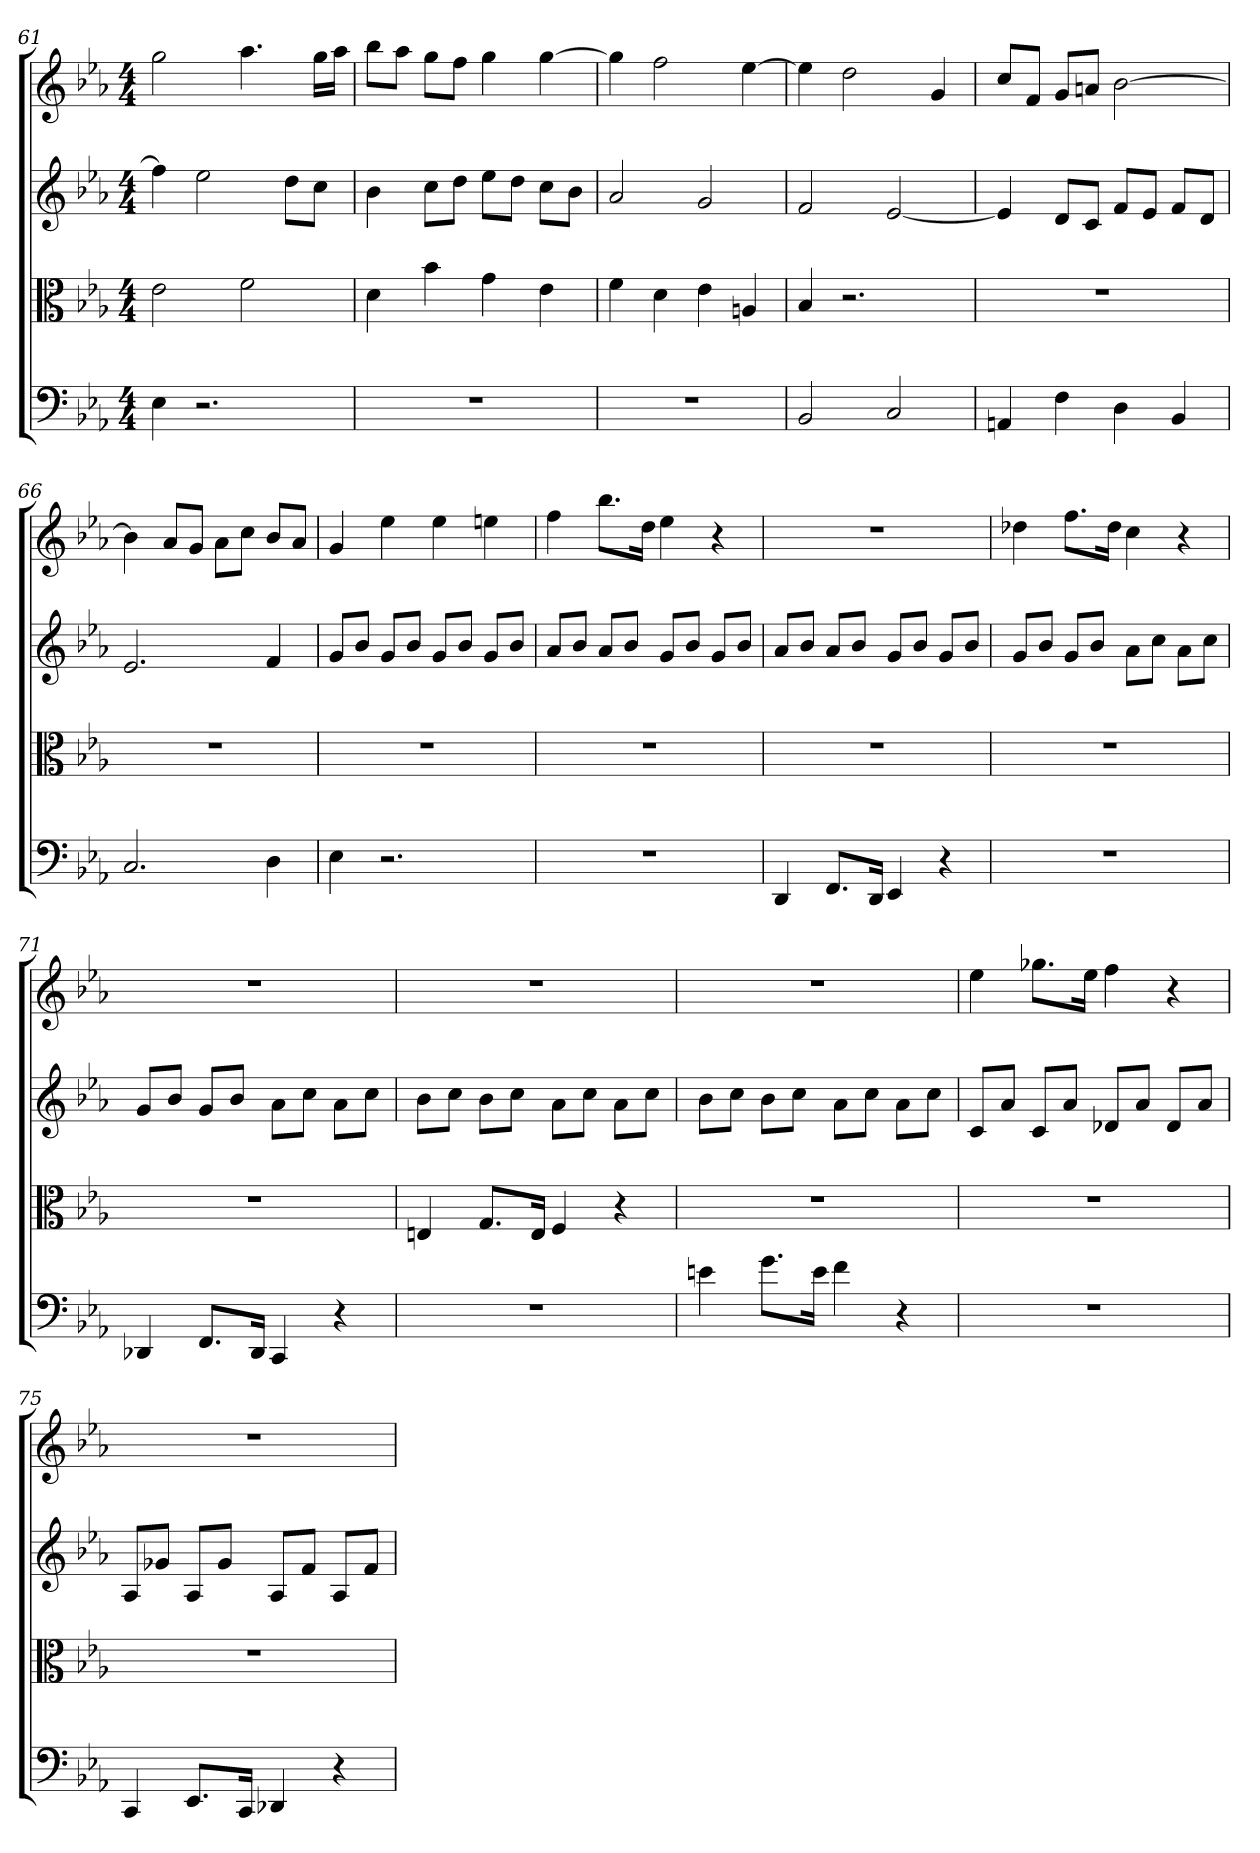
**kern	**kern	**kern	**kern
*part4	*part3	*part2	*part1
*staff4	*staff3	*staff2	*staff1
*clefF4	*clefC3	*	*
*k[b-e-a-]	*k[b-e-a-]	*k[b-e-a-]	*k[b-e-a-]
*E-:	*E-:	*E-:	*E-:
*M4/4	*M4/4	*M4/4	*M4/4
=61	=61	=61	=61
4E-	2e-	4ff]	2gg
2.r	.	2ee-	.
.	2f	.	4.aa-
.	.	8ddL	.
.	.	8ccJ	16ggLL
.	.	.	16aa-JJ
=62	=62	=62	=62
1r	4d	4b-	8bb-L
.	.	.	8aa-J
.	4b-	8ccL	8ggL
.	.	8ddJ	8ffJ
.	4g	8ee-L	4gg
.	.	8ddJ	.
.	4e-	8ccL	[4gg
.	.	8b-J	.
=63	=63	=63	=63
1r	4f	2a-	4gg]
.	4d	.	2ff
.	4e-	2g	.
.	4An	.	[4ee-
=64	=64	=64	=64
2BB-	4B-	2f	4ee-]
.	2.r	.	2dd
2C	.	[2e-	.
.	.	.	4g
=65	=65	=65	=65
4AAn	1r	4e-]	8ccL
.	.	.	8fJ
4F	.	8dL	8gL
.	.	8cJ	8anJ
4D	.	8fL	[2b-
.	.	8e-J	.
4BB-	.	8fL	.
.	.	8dJ	.
=66	=66	=66	=66
2.C	1r	2.e-	4b-]
.	.	.	8a-L
.	.	.	8gJ
.	.	.	8a-L
.	.	.	8ccJ
4D	.	4f	8b-L
.	.	.	8a-J
=67	=67	=67	=67
4E-	1r	8gL	4g
.	.	8b-J	.
2.r	.	8gL	4ee-
.	.	8b-J	.
.	.	8gL	4ee-
.	.	8b-J	.
.	.	8gL	4een
.	.	8b-J	.
=68	=68	=68	=68
1r	1r	8a-L	4ff
.	.	8b-J	.
.	.	8a-L	8.bb-L
.	.	8b-J	.
.	.	.	16ddJk
.	.	8gL	4ee-
.	.	8b-J	.
.	.	8gL	4r
.	.	8b-J	.
=69	=69	=69	=69
4DD	1r	8a-L	1r
.	.	8b-J	.
8.FF/L	.	8a-L	.
.	.	8b-J	.
16DD/Jk	.	.	.
4EE-	.	8gL	.
.	.	8b-J	.
4r	.	8gL	.
.	.	8b-J	.
=70	=70	=70	=70
1r	1r	8gL	4dd-X
.	.	8b-J	.
.	.	8gL	8.ffL
.	.	8b-J	.
.	.	.	16dd-Jk
.	.	8a-L	4cc
.	.	8ccJ	.
.	.	8a-L	4r
.	.	8ccJ	.
=71	=71	=71	=71
4DD-X	1r	8gL	1r
.	.	8b-J	.
8.FF/L	.	8gL	.
.	.	8b-J	.
16DD-/Jk	.	.	.
4CC	.	8a-L	.
.	.	8ccJ	.
4r	.	8a-L	.
.	.	8ccJ	.
=72	=72	=72	=72
1r	4En	8b-L	1r
.	.	8ccJ	.
.	8.G/L	8b-L	.
.	.	8ccJ	.
.	16E/Jk	.	.
.	4F	8a-L	.
.	.	8ccJ	.
.	4r	8a-L	.
.	.	8ccJ	.
=73	=73	=73	=73
4en	1r	8b-L	1r
.	.	8ccJ	.
8.g\L	.	8b-L	.
.	.	8ccJ	.
16e\Jk	.	.	.
4f	.	8a-L	.
.	.	8ccJ	.
4r	.	8a-L	.
.	.	8ccJ	.
=74	=74	=74	=74
1r	1r	8cL	4ee-
.	.	8a-J	.
.	.	8cL	8.gg-XL
.	.	8a-J	.
.	.	.	16ee-Jk
.	.	8d-XL	4ff
.	.	8a-J	.
.	.	8d-L	4r
.	.	8a-J	.
=75	=75	=75	=75
4CC	1r	8A-L	1r
.	.	8g-XJ	.
8.EE-/L	.	8A-L	.
.	.	8g-J	.
16CC/Jk	.	.	.
4DD-X	.	8A-L	.
.	.	8fJ	.
4r	.	8A-L	.
.	.	8fJ	.
=	=	=	=
*-	*-	*-	*-
